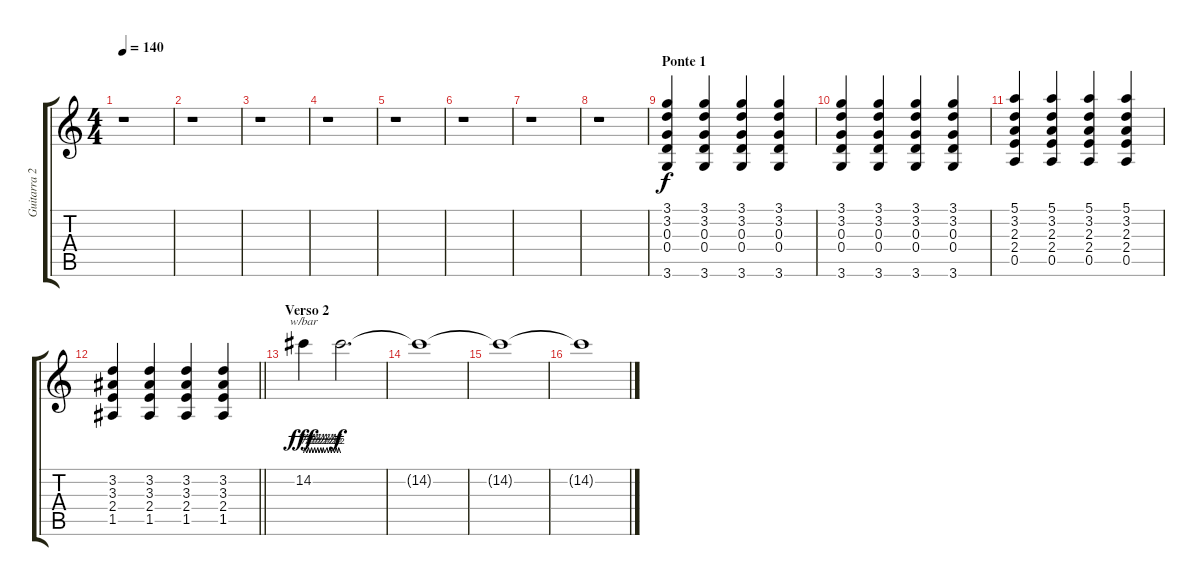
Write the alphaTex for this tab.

\track ("Guitarra 2" "Guitarra 2") {instrument distortionguitar}
\staff {score tabs}
\tuning (E4 B3 G3 D3 A2 E2) {hide}
\ts (4 4)
\tempo 140
\clef g2
\ks c
r.1{dy f} |
r.1 |
r.1 |
r.1 |
r.1 |
r.1 |
r.1 |
r.1 |
\section ("" "Ponte 1")
(3.1 3.2 0.3 0.4 3.6).4 (3.1 3.2 0.3 0.4 3.6).4 (3.1 3.2 0.3 0.4 3.6).4 (3.1 3.2 0.3 0.4 3.6).4 |
(3.1 3.2 0.3 0.4 3.6).4 (3.1 3.2 0.3 0.4 3.6).4 (3.1 3.2 0.3 0.4 3.6).4 (3.1 3.2 0.3 0.4 3.6).4 |
(5.1 3.2 2.3 2.4 0.5).4 (5.1 3.2 2.3 2.4 0.5).4 (5.1 3.2 2.3 2.4 0.5).4 (5.1 3.2 2.3 2.4 0.5).4 |
\barLineRight lightlight
(3.2 3.3 2.4 1.5).4 (3.2 3.3 2.4 1.5).4 (3.2 3.3 2.4 1.5).4 (3.2 3.3 2.4 1.5).4 |
\section ("" "Verso 2")
14.2.4{tbe (custom default 0 0 2 2 5 0 8 2 10 0 13 2 15 0 18 2 20 0 23 2 25 0 28 2 30 0 32 2 34 0 38 2 40 0 43 2 45 0 47 2 50 0 53 2 55 0 57 2 60 0) dy fff volume 9 instrument overdrivenguitar} 14.2{t}.2{d dy f volume 0} |
14.2{t}.1 |
14.2{t}.1 |
14.2{t}.1
